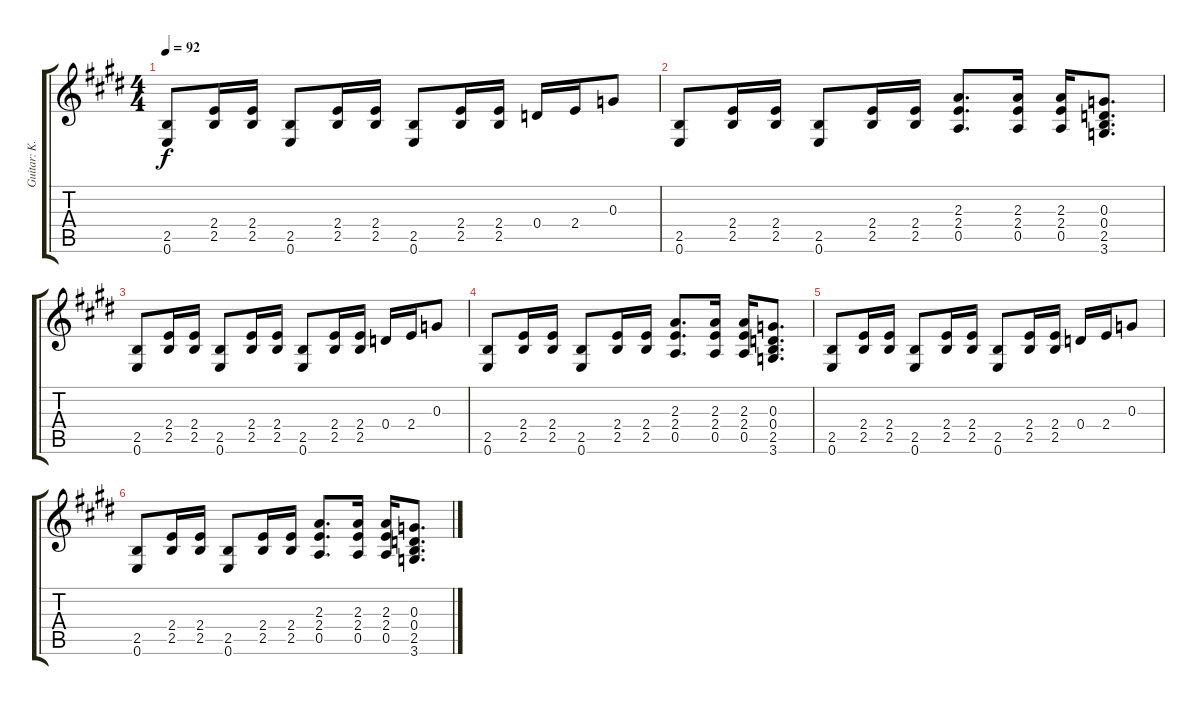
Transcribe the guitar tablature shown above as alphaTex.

\track ("Guitar: K.K." "Guitar: K.") {instrument distortionguitar}
\staff {score tabs}
\tuning (E4 B3 G3 D3 A2 E2) {hide}
\ts (4 4)
\tempo 92
\clef g2
\ks e
(2.5 0.6).8{dy f} (2.4 2.5).16 (2.4 2.5).16 (2.5 0.6).8 (2.4 2.5).16 (2.4 2.5).16 (2.5 0.6).8 (2.4 2.5).16 (2.4 2.5).16 0.4.16 2.4.16 0.3.8 |
(2.5 0.6).8 (2.4 2.5).16 (2.4 2.5).16 (2.5 0.6).8 (2.4 2.5).16 (2.4 2.5).16 (2.3 2.4 0.5).8{d} (2.3 2.4 0.5).16 (2.3 2.4 0.5).16 (0.3 0.4 2.5 3.6).8{d} |
(2.5 0.6).8{volume 0} (2.4 2.5).16 (2.4 2.5).16 (2.5 0.6).8 (2.4 2.5).16 (2.4 2.5).16 (2.5 0.6).8 (2.4 2.5).16 (2.4 2.5).16 0.4.16 2.4.16 0.3.8 |
(2.5 0.6).8 (2.4 2.5).16 (2.4 2.5).16 (2.5 0.6).8 (2.4 2.5).16 (2.4 2.5).16 (2.3 2.4 0.5).8{d} (2.3 2.4 0.5).16 (2.3 2.4 0.5).16 (0.3 0.4 2.5 3.6).8{d} |
(2.5 0.6).8 (2.4 2.5).16 (2.4 2.5).16 (2.5 0.6).8 (2.4 2.5).16 (2.4 2.5).16 (2.5 0.6).8 (2.4 2.5).16 (2.4 2.5).16 0.4.16 2.4.16 0.3.8 |
(2.5 0.6).8 (2.4 2.5).16 (2.4 2.5).16 (2.5 0.6).8 (2.4 2.5).16 (2.4 2.5).16 (2.3 2.4 0.5).8{d} (2.3 2.4 0.5).16 (2.3 2.4 0.5).16 (0.3 0.4 2.5 3.6).8{d}
